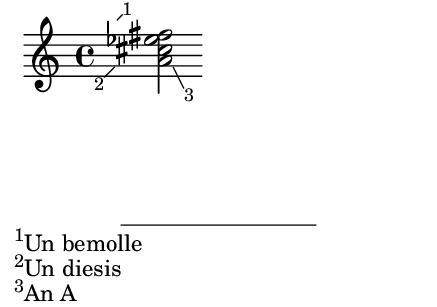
%% Generated by lilypond-book
%% Options: [exampleindent=10.16\mm,indent=0\mm,line-width=160\mm,papersize="a8landscape",quote]
\include "lilypond-book-preamble.ly"


% ****************************************************************
% Start cut-&-pastable-section
% ****************************************************************

#(ly:set-option 'eps-box-padding 3.000000)



\paper {
  #(set-paper-size "a8landscape")
  indent = 0\mm
  line-width = 160\mm
  % offset the left padding, also add 1mm as lilypond creates cropped
  % images with a little space on the right
  line-width = #(- line-width (* mm  3.000000) (* mm 1))
  line-width = 160\mm - 2.0 * 10.16\mm
  % offset the left padding, also add 1mm as lilypond creates cropped
  % images with a little space on the right
  line-width = #(- line-width (* mm  3.000000) (* mm 1))
}

\layout {
  
}




% ****************************************************************
% ly snippet:
% ****************************************************************
\sourcefileline 1544
\book {
  \header { tagline = ##f }
  \relative c'' {
    < \footnote #'(1 . -2) "An A" a
      \single \footnote #'(-1 . -1) "Un diesis" Accidental
      cis
      \single \footnote #'(0.5 . 0.5) "Un bemolle" Accidental
      ees fis
    >2
  }
}



% ****************************************************************
% end ly snippet
% ****************************************************************
